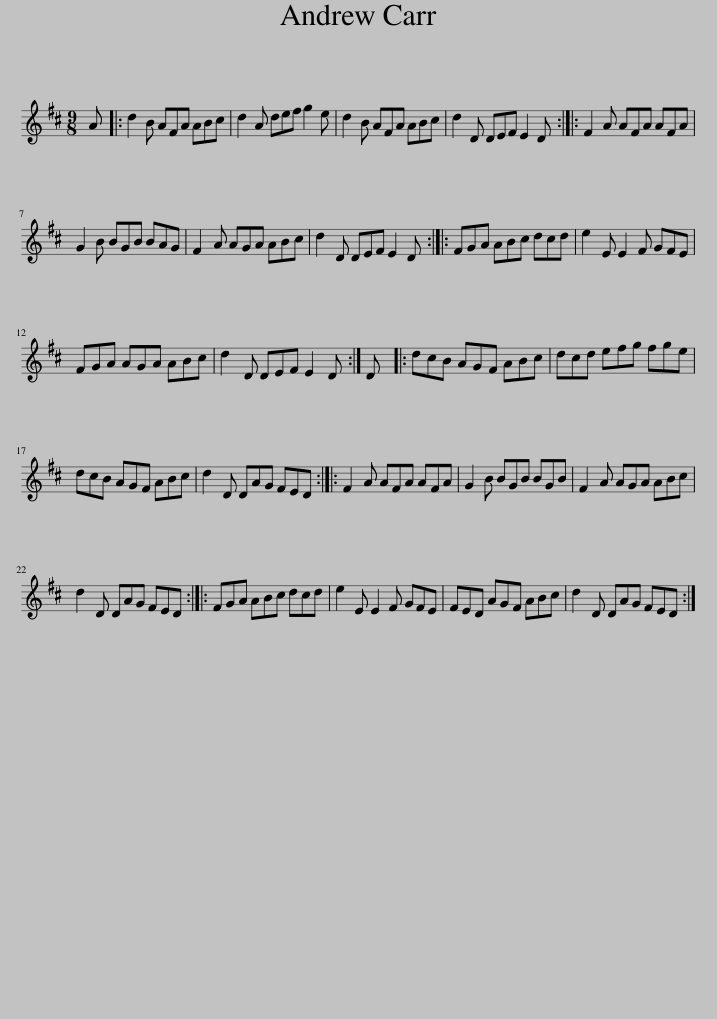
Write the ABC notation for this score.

X:1
L:1/8
M:9/8
I:linebreak $
K:D
V:1 treble
V:1
 A |: d2 B AFA ABc | d2 A def g2 e | d2 B AFA ABc | d2 D DEF E2 D :: %5
 F2 A AFA AFA |$ G2 B BGB BAG | F2 A AGA ABc | d2 D DEF E2 D :: FGA ABc dcd | %10
 e2 E E2 F GFE |$ FGA AGA ABc | d2 D DEF E2 D :| D |: dcB AGF ABc | %15
 dcd efg fge |$ dcB AGF ABc | d2 D DAG FED :: F2 A AFA AFA | G2 B BGB BGB | %20
 F2 A AGA ABc |$ d2 D DAG FED :: FGA ABc dcd | e2 E E2 F GFE | FED AGF ABc | %25
 d2 D DAG FED :| %26
